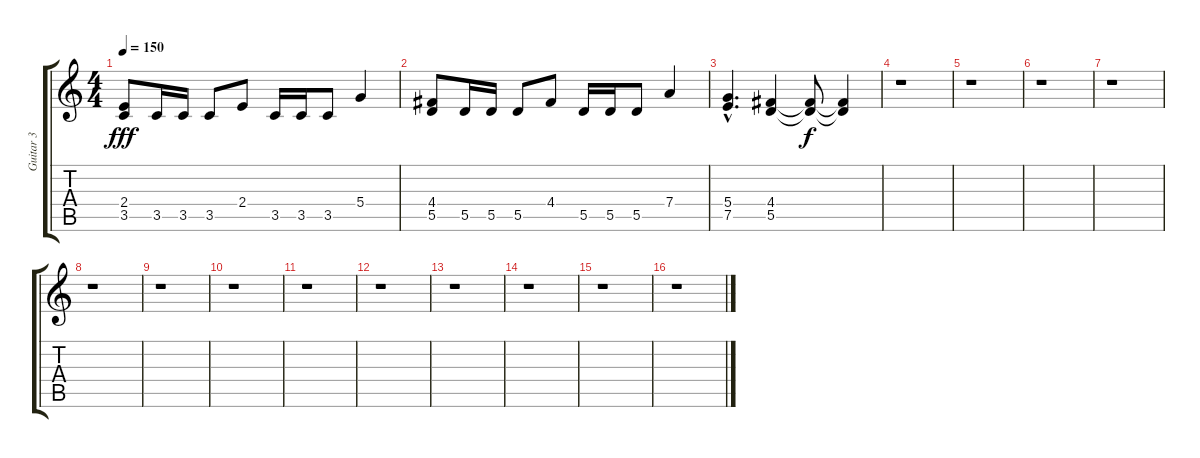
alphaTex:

\track ("Guitar 3" "Guitar 3") {instrument distortionguitar}
\staff {score tabs}
\tuning (E4 B3 G3 D3 A2 E2) {hide}
\ts (4 4)
\tempo 150
\clef g2
\ks c
(2.4 3.5).8{dy fff} 3.5.16 3.5.16 3.5.8 2.4.8 3.5.16 3.5.16 3.5.8 5.4.4 |
(4.4 5.5).8 5.5.16 5.5.16 5.5.8 4.4.8 5.5.16 5.5.16 5.5.8 7.4.4 |
(5.4{hac} 7.5{hac}).4{d} (4.4 5.5).4 (4.4{t} 5.5{t}).8{dy f} (4.4{t} 5.5{t}).4 |
r.1 |
r.1 |
r.1 |
r.1 |
r.1 |
r.1 |
r.1 |
r.1 |
r.1 |
r.1 |
r.1 |
r.1 |
r.1
